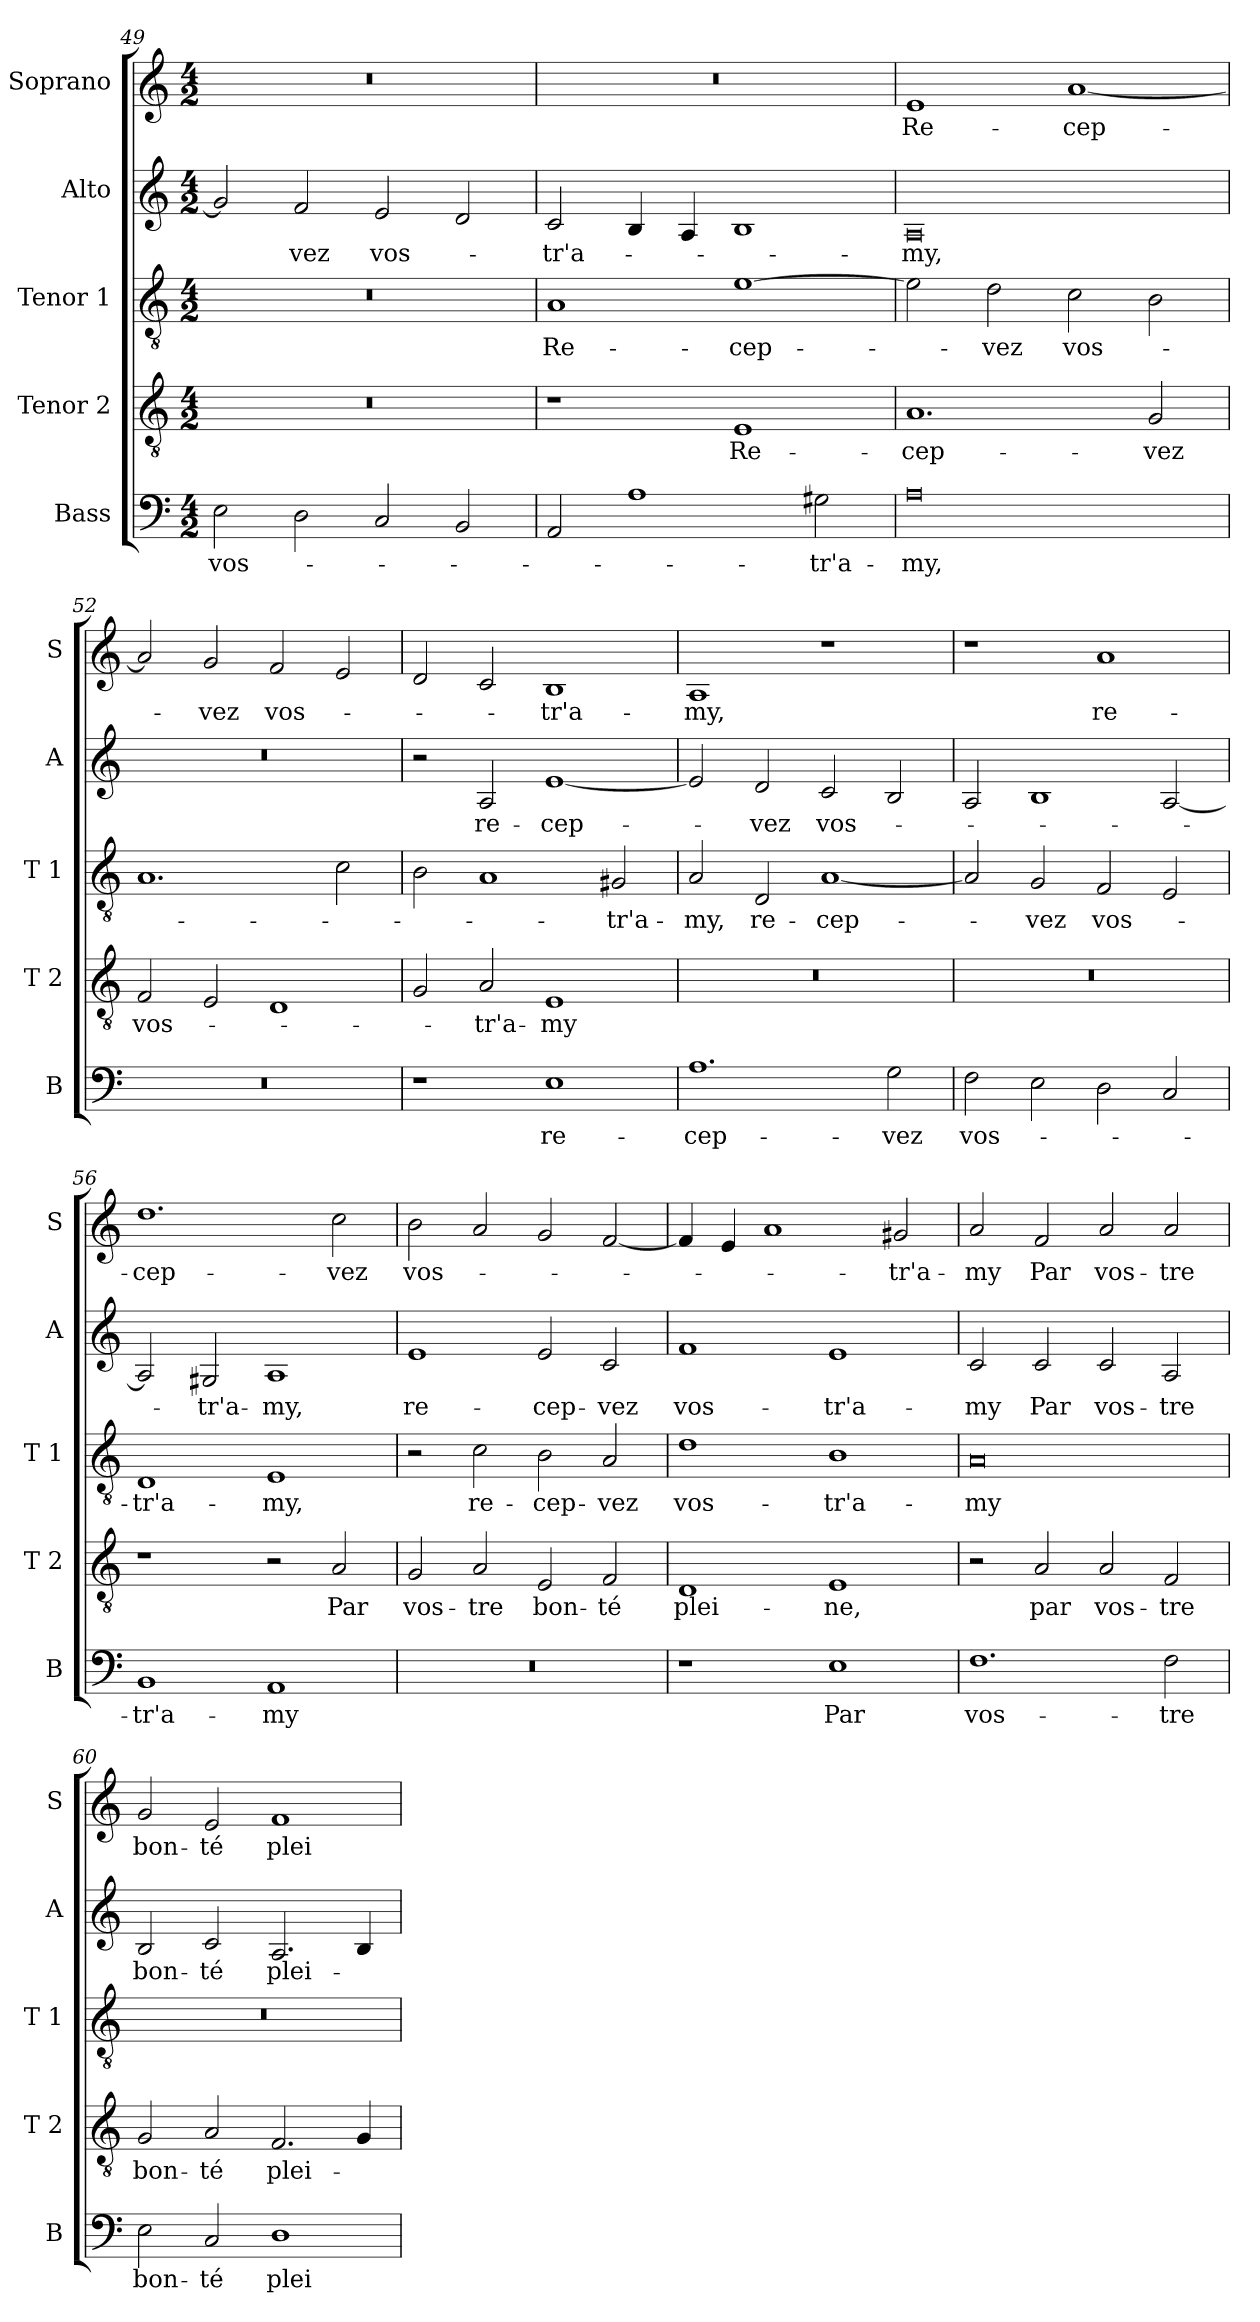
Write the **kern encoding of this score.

**kern	**text	**kern	**text	**kern	**text	**kern	**text	**kern	**text
*part5	*part5	*part4	*part4	*part3	*part3	*part2	*part2	*part1	*part1
*staff5	*staff5	*staff4	*staff4	*staff3	*staff3	*staff2	*staff2	*staff1	*staff1
*I"Bass	*	*I"Tenor 2	*	*I"Tenor 1	*	*I"Alto	*	*I"Soprano	*
*I'B	*	*I'T 2	*	*I'T 1	*	*I'A	*	*I'S	*
!!LO:PB:g=z
*clefF4	*	*clefGv2	*	*clefGv2	*	*clefG2	*	*clefG2	*
*k[]	*	*k[]	*	*k[]	*	*k[]	*	*k[]	*
*C:	*	*C:	*	*C:	*	*C:	*	*C:	*
*M4/2	*	*M4/2	*	*M4/2	*	*M4/2	*	*M4/2	*
=49	=49	=49	=49	=49	=49	=49	=49	=49	=49
!	!LO:LY:b	!	!	!	!	!	!	!	!
2E\	vos-	0r	.	0r	.	2g/]	.	0r	.
!	!	!	!	!	!	!	!LO:LY:b	!	!
2D\	.	.	.	.	.	2f/	-vez	.	.
!	!	!	!	!	!	!	!LO:LY:b	!	!
2C/	.	.	.	.	.	2e/	vos-	.	.
2BB/	.	.	.	.	.	2d/	.	.	.
=50	=50	=50	=50	=50	=50	=50	=50	=50	=50
!	!	!	!	!	!LO:LY:b	!	!LO:LY:b	!	!
2AA/	.	1r	.	1A	Re-	2c/	-tr'a-	0r	.
1A	.	.	.	.	.	4B/	.	.	.
.	.	.	.	.	.	4A/	.	.	.
!	!	!	!LO:LY:b	!	!LO:LY:b	!	!	!	!
.	.	1E	Re-	[1e	-cep-	1B	.	.	.
!	!LO:LY:b	!	!	!	!	!	!	!	!
2G#X\	-tr'a-	.	.	.	.	.	.	.	.
=51	=51	=51	=51	=51	=51	=51	=51	=51	=51
!	!LO:LY:b	!	!LO:LY:b	!	!	!	!LO:LY:b	!	!LO:LY:b
0A	-my,	1.A	-cep-	2e\]	.	0A	-my,	1e	Re-
!	!	!	!	!	!LO:LY:b	!	!	!	!
.	.	.	.	2d\	-vez	.	.	.	.
!	!	!	!	!	!LO:LY:b	!	!	!	!LO:LY:b
.	.	.	.	2c\	vos-	.	.	[1a	-cep-
!	!	!	!LO:LY:b	!	!	!	!	!	!
.	.	2G/	-vez	2B\	.	.	.	.	.
=52	=52	=52	=52	=52	=52	=52	=52	=52	=52
!	!	!	!LO:LY:b	!	!	!	!	!	!
0r	.	2F/	vos-	1.A	.	0r	.	2a/]	.
!	!	!	!	!	!	!	!	!	!LO:LY:b
.	.	2E/	.	.	.	.	.	2g/	-vez
!	!	!	!	!	!	!	!	!	!LO:LY:b
.	.	1D	.	.	.	.	.	2f/	vos-
.	.	.	.	2c\	.	.	.	2e/	.
=53	=53	=53	=53	=53	=53	=53	=53	=53	=53
1r	.	2G/	.	2B\	.	2r	.	2d/	.
!	!	!	!LO:LY:b	!	!	!	!LO:LY:b	!	!
.	.	2A/	-tr'a-	1A	.	2A/	re-	2c/	.
!	!LO:LY:b	!	!LO:LY:b	!	!	!	!LO:LY:b	!	!LO:LY:b
1E	re-	1E	-my	.	.	[1e	-cep-	1B	-tr'a-
!	!	!	!	!	!LO:LY:b	!	!	!	!
.	.	.	.	2G#X/	-tr'a-	.	.	.	.
=54	=54	=54	=54	=54	=54	=54	=54	=54	=54
!	!LO:LY:b	!	!	!	!LO:LY:b	!	!	!	!LO:LY:b
1.A	-cep-	0r	.	2A/	-my,	2e/]	.	1A	-my,
!	!	!	!	!	!LO:LY:b	!	!LO:LY:b	!	!
.	.	.	.	2D/	re-	2d/	-vez	.	.
!	!	!	!	!	!LO:LY:b	!	!LO:LY:b	!	!
.	.	.	.	[1A	-cep-	2c/	vos-	1r	.
!	!LO:LY:b	!	!	!	!	!	!	!	!
2G\	-vez	.	.	.	.	2B/	.	.	.
!!LO:LB:g=z
=55	=55	=55	=55	=55	=55	=55	=55	=55	=55
!	!LO:LY:b	!	!	!	!	!	!	!	!
2F\	vos-	0r	.	2A/]	.	2A/	.	1r	.
!	!	!	!	!	!LO:LY:b	!	!	!	!
2E\	.	.	.	2G/	-vez	1B	.	.	.
!	!	!	!	!	!LO:LY:b	!	!	!	!LO:LY:b
2D\	.	.	.	2F/	vos-	.	.	1a	re-
2C/	.	.	.	2E/	.	[2A/	.	.	.
=56	=56	=56	=56	=56	=56	=56	=56	=56	=56
!	!LO:LY:b	!	!	!	!LO:LY:b	!	!	!	!LO:LY:b
1BB	-tr'a-	1r	.	1D	-tr'a-	2A/]	.	1.dd	-cep-
!	!	!	!	!	!	!	!LO:LY:b	!	!
.	.	.	.	.	.	2G#X/	-tr'a-	.	.
!	!LO:LY:b	!	!	!	!LO:LY:b	!	!LO:LY:b	!	!
1AA	-my	2r	.	1E	-my,	1A	-my,	.	.
!	!	!	!LO:LY:b	!	!	!	!	!	!LO:LY:b
.	.	2A/	Par	.	.	.	.	2cc\	-vez
=57	=57	=57	=57	=57	=57	=57	=57	=57	=57
!	!	!	!LO:LY:b	!	!	!	!LO:LY:b	!	!LO:LY:b
0r	.	2G/	vos-	2r	.	1e	re-	2b\	vos-
!	!	!	!LO:LY:b	!	!LO:LY:b	!	!	!	!
.	.	2A/	-tre	2c\	re-	.	.	2a/	.
!	!	!	!LO:LY:b	!	!LO:LY:b	!	!LO:LY:b	!	!
.	.	2E/	bon-	2B\	-cep-	2e/	-cep-	2g/	.
!	!	!	!LO:LY:b	!	!LO:LY:b	!	!LO:LY:b	!	!
.	.	2F/	-té	2A/	-vez	2c/	-vez	[2f/	.
=58	=58	=58	=58	=58	=58	=58	=58	=58	=58
!	!	!	!LO:LY:b	!	!LO:LY:b	!	!LO:LY:b	!	!
1r	.	1D	plei-	1d	vos-	1f	vos-	4f/]	.
.	.	.	.	.	.	.	.	4e/	.
.	.	.	.	.	.	.	.	1a	.
!	!LO:LY:b	!	!LO:LY:b	!	!LO:LY:b	!	!LO:LY:b	!	!
1E	Par	1E	-ne,	1B	-tr'a-	1e	-tr'a-	.	.
!	!	!	!	!	!	!	!	!	!LO:LY:b
.	.	.	.	.	.	.	.	2g#X/	-tr'a-
=59	=59	=59	=59	=59	=59	=59	=59	=59	=59
!	!LO:LY:b	!	!	!	!LO:LY:b	!	!LO:LY:b	!	!LO:LY:b
1.F	vos-	2r	.	0A	-my	2c/	-my	2a/	-my
!	!	!	!LO:LY:b	!	!	!	!LO:LY:b	!	!LO:LY:b
.	.	2A/	par	.	.	2c/	Par	2f/	Par
!	!	!	!LO:LY:b	!	!	!	!LO:LY:b	!	!LO:LY:b
.	.	2A/	vos-	.	.	2c/	vos-	2a/	vos-
!	!LO:LY:b	!	!LO:LY:b	!	!	!	!LO:LY:b	!	!LO:LY:b
2F\	-tre	2F/	-tre	.	.	2A/	-tre	2a/	-tre
=60	=60	=60	=60	=60	=60	=60	=60	=60	=60
!	!LO:LY:b	!	!LO:LY:b	!	!	!	!LO:LY:b	!	!LO:LY:b
2E\	bon-	2G/	bon-	0r	.	2B/	bon-	2g/	bon-
!	!LO:LY:b	!	!LO:LY:b	!	!	!	!LO:LY:b	!	!LO:LY:b
2C/	-té	2A/	-té	.	.	2c/	-té	2e/	-té
!	!LO:LY:b	!	!LO:LY:b	!	!	!	!LO:LY:b	!	!LO:LY:b
1D	plei-	2.F/	plei-	.	.	2.A/	plei-	1f	plei-
.	.	4G/	.	.	.	4B/	.	.	.
=	=	=	=	=	=	=	=	=	=
*-	*-	*-	*-	*-	*-	*-	*-	*-	*-
